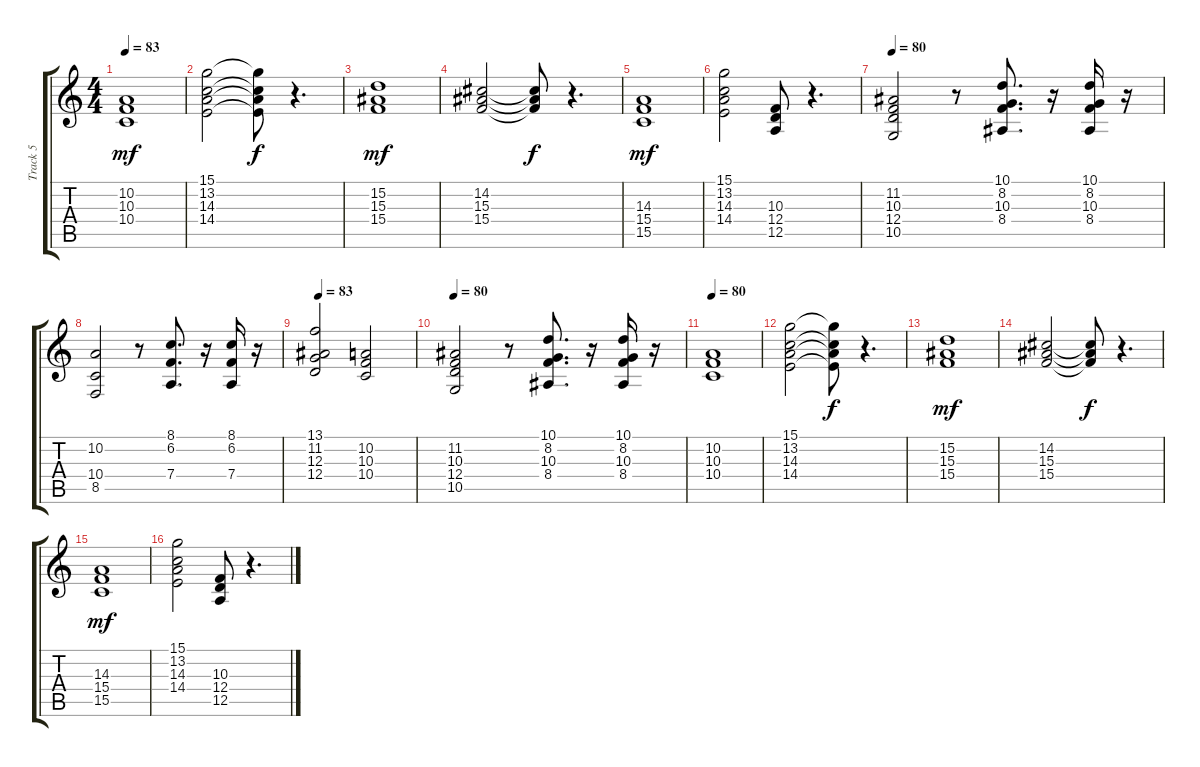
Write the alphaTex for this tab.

\track ("Track 5" "Track 5") {instrument stringensemble2}
\staff {score tabs}
\tuning (E4 B3 G3 D3 A2 E2) {hide}
\ts (4 4)
\tempo 83
\clef g2
\ks c
(10.2 10.3 10.4).1{dy mf instrument stringensemble1} |
(15.1 13.2 14.3 14.4).2 (15.1{t} 13.2{t} 14.3{t} 14.4{t}).8{dy f} r.4{d} |
(15.2 15.3 15.4).1{dy mf} |
(14.2 15.3 15.4).2 (14.2{t} 15.3{t} 15.4{t}).8{dy f} r.4{d} |
(14.3 15.4 15.5).1{dy mf} |
(15.1 13.2 14.3 14.4).2 (10.3 12.4 12.5).8 r.4{d} |
\tempo 80
(11.2 10.3 12.4 10.5).2{instrument fx5brightness} r.8 (10.1 8.2 10.3 8.4).8{d} r.16 (10.1 8.2 10.3 8.4).16 r.16 |
(10.2 10.4 8.5).2 r.8 (8.1 6.2 7.4).8{d} r.16 (8.1 6.2 7.4).16 r.16 |
\tempo 83
(13.1 11.2 12.3 12.4).2{instrument stringensemble1} (10.2 10.3 10.4).2 |
\tempo 80
(11.2 10.3 12.4 10.5).2{instrument fx5brightness} r.8 (10.1 8.2 10.3 8.4).8{d} r.16 (10.1 8.2 10.3 8.4).16 r.16 |
\tempo 80
(10.2 10.3 10.4).1{instrument stringensemble1} |
(15.1 13.2 14.3 14.4).2 (15.1{t} 13.2{t} 14.3{t} 14.4{t}).8{dy f} r.4{d} |
(15.2 15.3 15.4).1{dy mf} |
(14.2 15.3 15.4).2 (14.2{t} 15.3{t} 15.4{t}).8{dy f} r.4{d} |
(14.3 15.4 15.5).1{dy mf} |
(15.1 13.2 14.3 14.4).2 (10.3 12.4 12.5).8 r.4{d}
